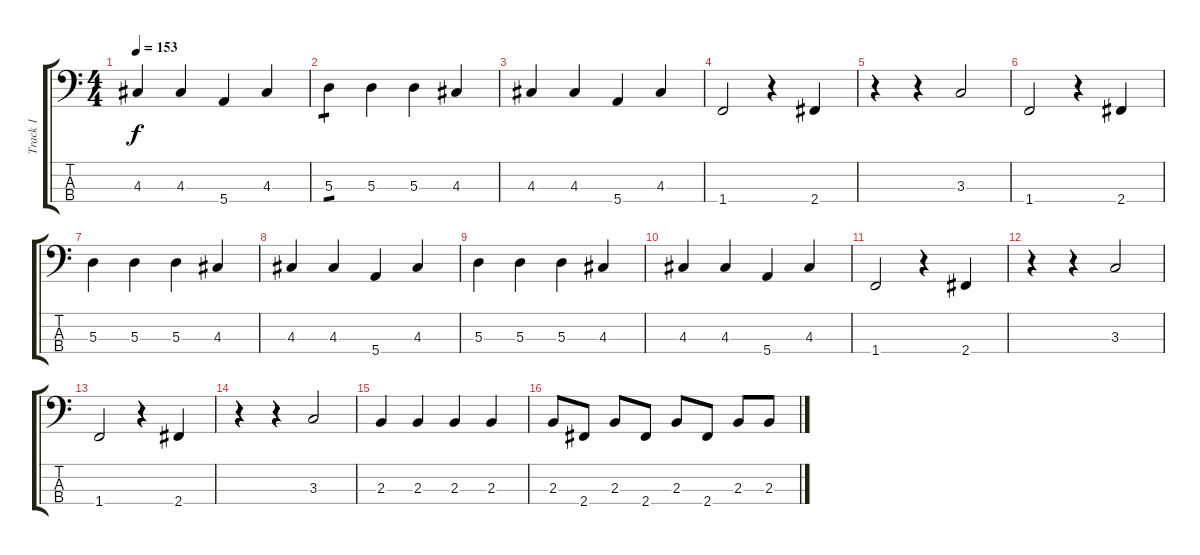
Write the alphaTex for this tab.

\track ("Track 1" "Track 1") {instrument electricbassfinger}
\staff {score tabs}
\tuning (G2 D2 A1 E1) {hide}
\ts (4 4)
\tempo 153
\clef f4
\ks c
4.3.4{dy f} 4.3.4 5.4.4 4.3.4 |
5.3.4{tp 1} 5.3.4 5.3.4 4.3.4 |
4.3.4 4.3.4 5.4.4 4.3.4 |
1.4.2 r.4 2.4.4 |
r.4 r.4 3.3.2 |
1.4.2 r.4 2.4.4 |
5.3.4 5.3.4 5.3.4 4.3.4 |
4.3.4 4.3.4 5.4.4 4.3.4 |
5.3.4 5.3.4 5.3.4 4.3.4 |
4.3.4 4.3.4 5.4.4 4.3.4 |
1.4.2 r.4 2.4.4 |
r.4 r.4 3.3.2 |
1.4.2 r.4 2.4.4 |
r.4 r.4 3.3.2 |
2.3.4 2.3.4 2.3.4 2.3.4 |
2.3.8 2.4.8 2.3.8 2.4.8 2.3.8 2.4.8 2.3.8 2.3.8
